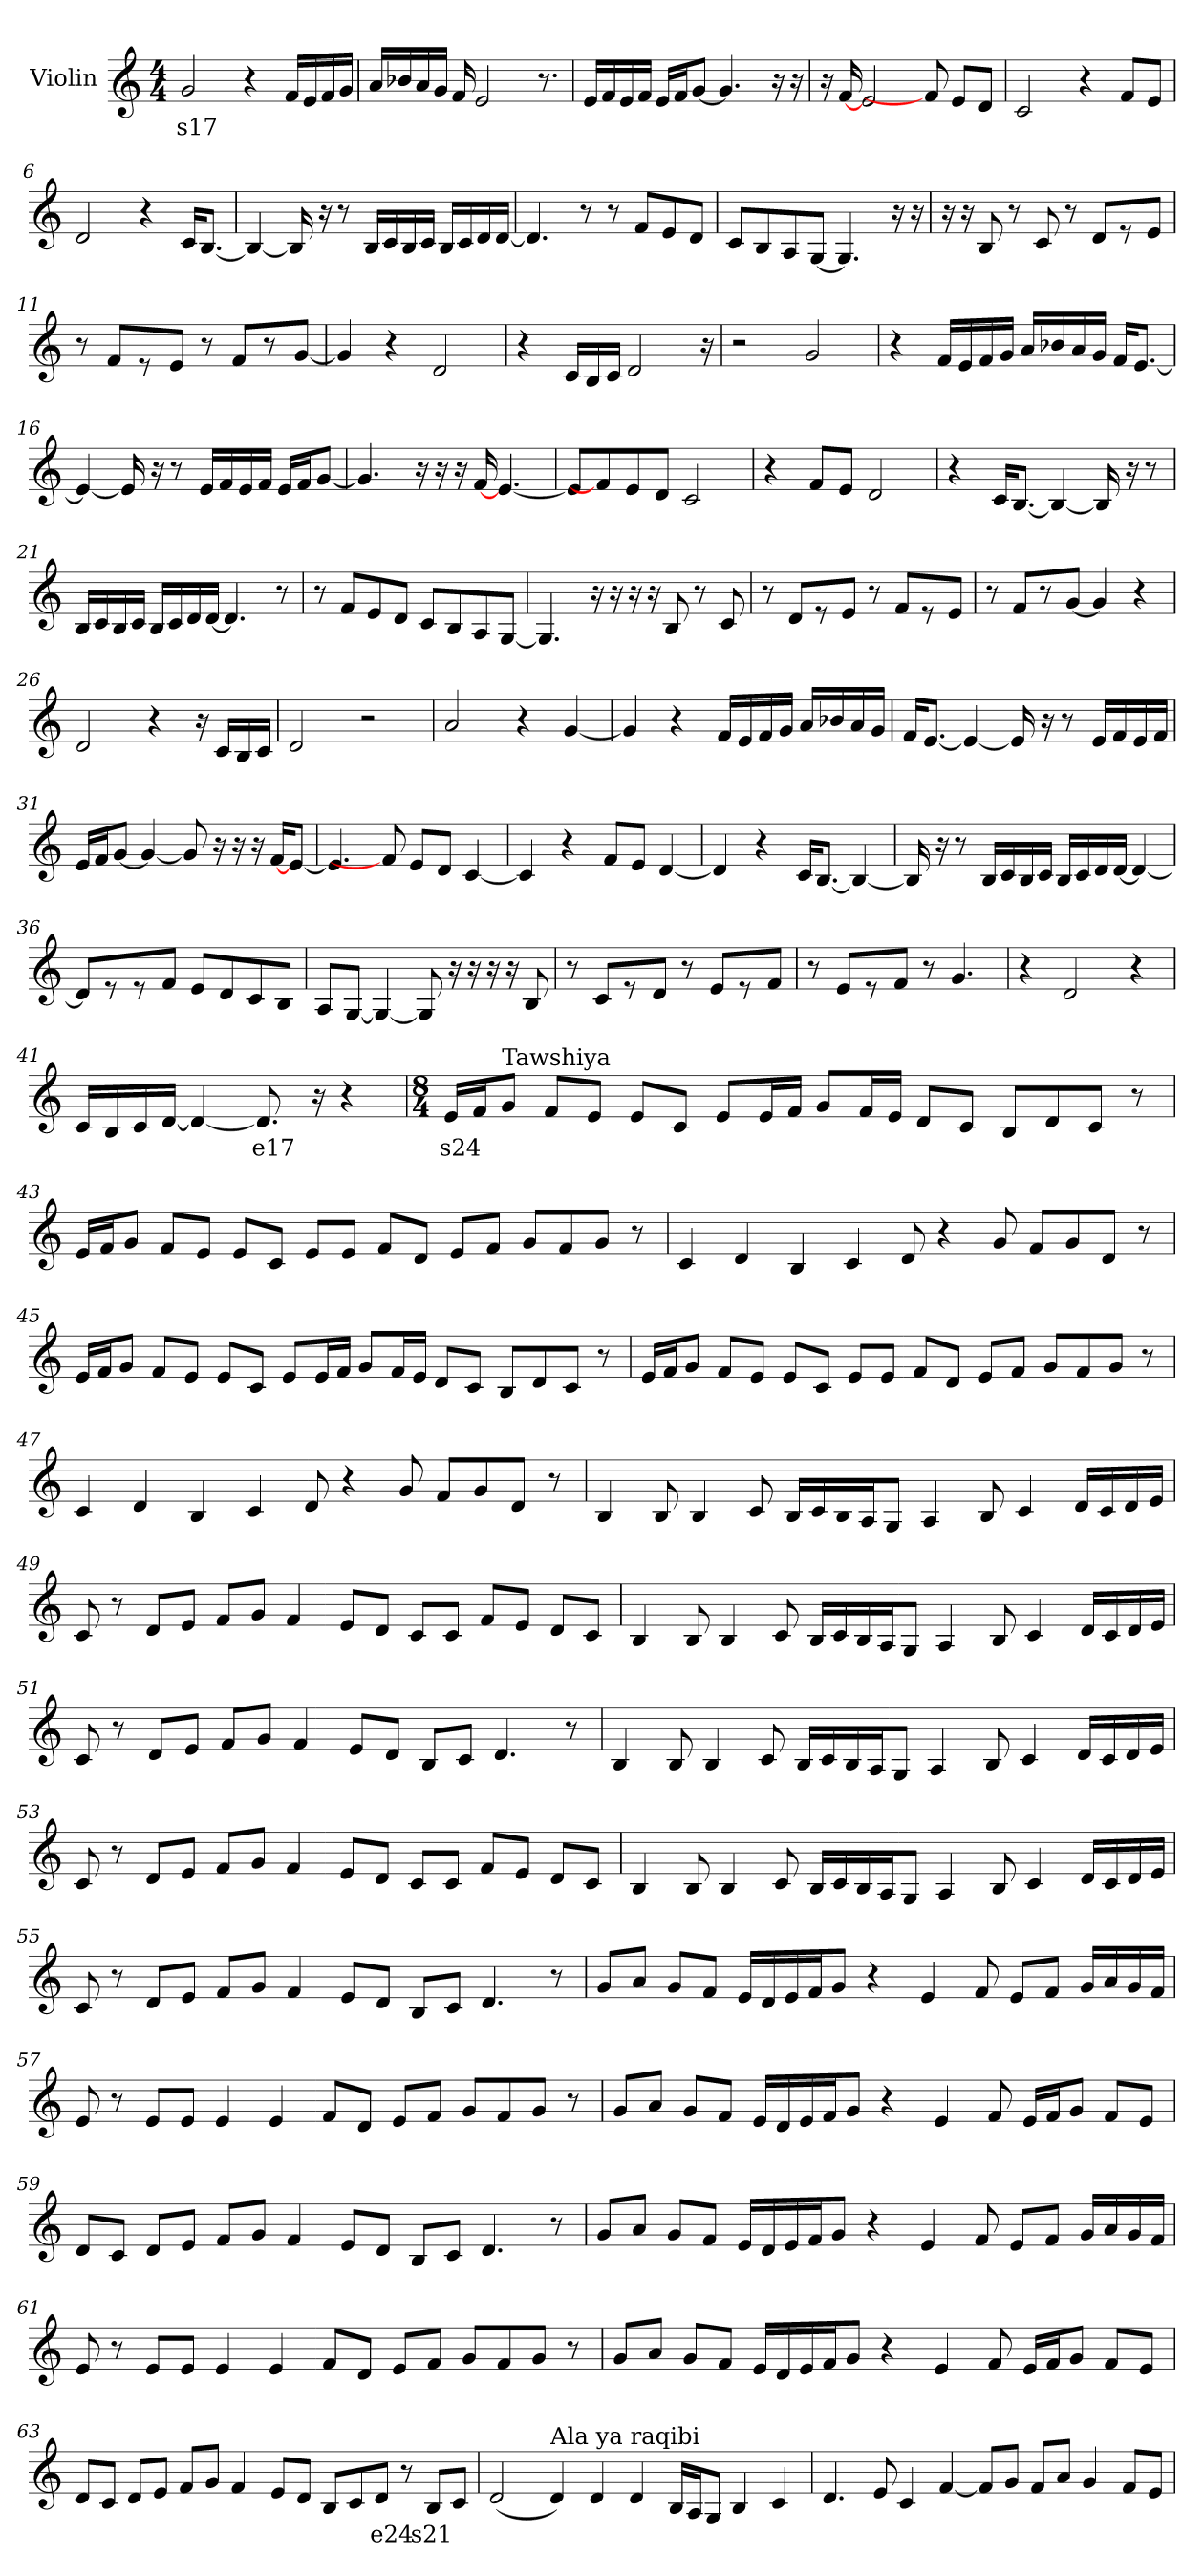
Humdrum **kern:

**kern	**text
*part1	*part1
*staff1	*staff1
*I"Violin	*
*clefG2	*
*k[]	*
*M4/4	*
*MM90	*
=1	=1
!	!LO:LY:b
2g/	s17
4r	.
16f/LL	.
16e/	.
16f/	.
16g/JJ	.
=2	=2
16a/LL	.
16b-X/	.
16a/	.
16g/JJ	.
16f/	.
2e/	.
8.r	.
=3	=3
16e/LL	.
16f/	.
16e/	.
16f/JJ	.
16e/LL	.
16f/J	.
[8g/J	.
4.g/]	.
16r	.
16r	.
!!LO:LB:g=z
=4	=4
16r	.
[16f/	.
2e/	.
8f/]	.
8e/L	.
8d/J	.
=5	=5
2c/	.
4r	.
8f/L	.
8e/J	.
=6	=6
2d/	.
4r	.
16c/KL	.
[8.B/J	.
=7	=7
4B/_	.
16B/]	.
16r	.
8r	.
16B/LL	.
16c/	.
16B/	.
16c/JJ	.
16B/LL	.
16c/	.
16d/	.
[16d/JJ	.
!!LO:LB:g=z
=8	=8
4.d/]	.
8r	.
8r	.
8f/L	.
8e/	.
8d/J	.
=9	=9
8c/L	.
8B/	.
8A/	.
[8G/J	.
4.G/]	.
16r	.
16r	.
=10	=10
16r	.
16r	.
8B/	.
8r	.
8c/	.
8r	.
8d/L	.
8r	.
8e/J	.
=11	=11
8r	.
8f/L	.
8r	.
8e/J	.
8r	.
8f/L	.
8r	.
[8g/J	.
=12	=12
4g/]	.
4r	.
2d/	.
!!LO:LB:g=z
=13	=13
4r	.
16c/LL	.
16B/	.
16c/JJ	.
2d/	.
16r	.
=14	=14
2r	.
2g/	.
=15	=15
4r	.
16f/LL	.
16e/	.
16f/	.
16g/JJ	.
16a/LL	.
16b-X/	.
16a/	.
16g/JJ	.
16f/KL	.
[8.e/J	.
=16	=16
4e/_	.
16e/]	.
16r	.
8r	.
16e/LL	.
16f/	.
16e/	.
16f/JJ	.
16e/LL	.
16f/J	.
[8g/J	.
!!LO:LB:g=z
=17	=17
4.g/]	.
16r	.
16r	.
16r	.
[16f/	.
[4.e/	.
=18	=18
8e/L]	.
8f/]	.
8e/	.
8d/J	.
2c/	.
=19	=19
4r	.
8f/L	.
8e/J	.
2d/	.
=20	=20
4r	.
16c/KL	.
[8.B/J	.
4B/_	.
16B/]	.
16r	.
8r	.
!!LO:LB:g=z
=21	=21
16B/LL	.
16c/	.
16B/	.
16c/JJ	.
16B/LL	.
16c/	.
16d/	.
[16d/JJ	.
4.d/]	.
8r	.
=22	=22
8r	.
8f/L	.
8e/	.
8d/J	.
8c/L	.
8B/	.
8A/	.
[8G/J	.
=23	=23
4.G/]	.
16r	.
16r	.
16r	.
16r	.
8B/	.
8r	.
8c/	.
=24	=24
8r	.
8d/L	.
8r	.
8e/J	.
8r	.
8f/L	.
8r	.
8e/J	.
!!LO:LB:g=z
=25	=25
8r	.
8f/L	.
8r	.
[8g/J	.
4g/]	.
4r	.
=26	=26
2d/	.
4r	.
16r	.
16c/LL	.
16B/	.
16c/JJ	.
=27	=27
2d/	.
2r	.
=28	=28
2a/	.
4r	.
[4g/	.
=29	=29
4g/]	.
4r	.
16f/LL	.
16e/	.
16f/	.
16g/JJ	.
16a/LL	.
16b-X/	.
16a/	.
16g/JJ	.
!!LO:PB:g=z
=30	=30
16f/KL	.
[8.e/J	.
4e/_	.
16e/]	.
16r	.
8r	.
16e/LL	.
16f/	.
16e/	.
16f/JJ	.
=31	=31
16e/LL	.
16f/J	.
[8g/J	.
4g/_	.
8g/]	.
16r	.
16r	.
16r	.
[16f/KL	.
[8e/J	.
=32	=32
4.e/]	.
8f/]	.
8e/L	.
8d/J	.
[4c/	.
=33	=33
4c/]	.
4r	.
8f/L	.
8e/J	.
[4d/	.
!!LO:PB:g=z
=34	=34
4d/]	.
4r	.
16c/KL	.
[8.B/J	.
4B/_	.
=35	=35
16B/]	.
16r	.
8r	.
16B/LL	.
16c/	.
16B/	.
16c/JJ	.
16B/LL	.
16c/	.
16d/	.
[16d/JJ	.
4d/_	.
=36	=36
8d/L]	.
8r	.
8r	.
8f/J	.
8e/L	.
8d/	.
8c/	.
8B/J	.
!!LO:LB:g=z
=37	=37
8A/L	.
[8G/J	.
4G/_	.
8G/]	.
16r	.
16r	.
16r	.
16r	.
8B/	.
=38	=38
8r	.
8c/L	.
8r	.
8d/J	.
8r	.
8e/L	.
8r	.
8f/J	.
=39	=39
8r	.
8e/L	.
8r	.
8f/J	.
8r	.
4.g/	.
=40	=40
4r	.
2d/	.
4r	.
!!LO:LB:g=z
=41	=41
16c/LL	.
16B/	.
16c/	.
[16d/JJ	.
4d/_	.
!	!LO:LY:b
8.d/]	e17
16r	.
4r	.
=42	=42
*M8/4	*
*MM70	*
!	!LO:LY:b
16e/LL	s24
16f/J	.
!LO:TX:a:t=Tawshiya	!
8g/J	.
8f/L	.
8e/J	.
8e/L	.
8c/J	.
8e/L	.
16e/L	.
16f/JJ	.
8g/L	.
16f/L	.
16e/JJ	.
8d/L	.
8c/J	.
8B/L	.
8d/	.
8c/J	.
8r	.
!!LO:LB:g=z
=43	=43
16e/LL	.
16f/J	.
8g/J	.
8f/L	.
8e/J	.
8e/L	.
8c/J	.
8e/L	.
8e/J	.
8f/L	.
8d/J	.
8e/L	.
8f/J	.
8g/L	.
8f/	.
8g/J	.
8r	.
=44	=44
4c/	.
4d/	.
4B/	.
4c/	.
8d/	.
4r	.
8g/	.
8f/L	.
8g/	.
8d/J	.
8r	.
!!LO:LB:g=z
=45	=45
16e/LL	.
16f/J	.
8g/J	.
8f/L	.
8e/J	.
8e/L	.
8c/J	.
8e/L	.
16e/L	.
16f/JJ	.
8g/L	.
16f/L	.
16e/JJ	.
8d/L	.
8c/J	.
8B/L	.
8d/	.
8c/J	.
8r	.
=46	=46
16e/LL	.
16f/J	.
8g/J	.
8f/L	.
8e/J	.
8e/L	.
8c/J	.
8e/L	.
8e/J	.
8f/L	.
8d/J	.
8e/L	.
8f/J	.
8g/L	.
8f/	.
8g/J	.
8r	.
!!LO:LB:g=z
=47	=47
4c/	.
4d/	.
4B/	.
4c/	.
8d/	.
4r	.
8g/	.
8f/L	.
8g/	.
8d/J	.
8r	.
=48	=48
4B/	.
8B/	.
4B/	.
8c/	.
16B/LL	.
16c/	.
16B/	.
16A/J	.
8G/J	.
4A/	.
8B/	.
4c/	.
16d/LL	.
16c/	.
16d/	.
16e/JJ	.
!!LO:LB:g=z
=49	=49
8c/	.
8r	.
8d/L	.
8e/J	.
8f/L	.
8g/J	.
4f/	.
8e/L	.
8d/J	.
8c/L	.
8c/J	.
8f/L	.
8e/J	.
8d/L	.
8c/J	.
=50	=50
4B/	.
8B/	.
4B/	.
8c/	.
16B/LL	.
16c/	.
16B/	.
16A/J	.
8G/J	.
4A/	.
8B/	.
4c/	.
16d/LL	.
16c/	.
16d/	.
16e/JJ	.
!!LO:LB:g=z
=51	=51
8c/	.
8r	.
8d/L	.
8e/J	.
8f/L	.
8g/J	.
4f/	.
8e/L	.
8d/J	.
8B/L	.
8c/J	.
4.d/	.
8r	.
=52	=52
4B/	.
8B/	.
4B/	.
8c/	.
16B/LL	.
16c/	.
16B/	.
16A/J	.
8G/J	.
4A/	.
8B/	.
4c/	.
16d/LL	.
16c/	.
16d/	.
16e/JJ	.
!!LO:PB:g=z
=53	=53
8c/	.
8r	.
8d/L	.
8e/J	.
8f/L	.
8g/J	.
4f/	.
8e/L	.
8d/J	.
8c/L	.
8c/J	.
8f/L	.
8e/J	.
8d/L	.
8c/J	.
=54	=54
4B/	.
8B/	.
4B/	.
8c/	.
16B/LL	.
16c/	.
16B/	.
16A/J	.
8G/J	.
4A/	.
8B/	.
4c/	.
16d/LL	.
16c/	.
16d/	.
16e/JJ	.
!!LO:LB:g=z
=55	=55
8c/	.
8r	.
8d/L	.
8e/J	.
8f/L	.
8g/J	.
4f/	.
8e/L	.
8d/J	.
8B/L	.
8c/J	.
4.d/	.
8r	.
=56	=56
8g/L	.
8a/J	.
8g/L	.
8f/J	.
16e/LL	.
16d/	.
16e/	.
16f/J	.
8g/J	.
4r	.
4e/	.
8f/	.
8e/L	.
8f/J	.
16g/LL	.
16a/	.
16g/	.
16f/JJ	.
!!LO:LB:g=z
=57	=57
8e/	.
8r	.
8e/L	.
8e/J	.
4e/	.
4e/	.
8f/L	.
8d/J	.
8e/L	.
8f/J	.
8g/L	.
8f/	.
8g/J	.
8r	.
=58	=58
8g/L	.
8a/J	.
8g/L	.
8f/J	.
16e/LL	.
16d/	.
16e/	.
16f/J	.
8g/J	.
4r	.
4e/	.
8f/	.
16e/LL	.
16f/J	.
8g/J	.
8f/L	.
8e/J	.
!!LO:LB:g=z
=59	=59
8d/L	.
8c/J	.
8d/L	.
8e/J	.
8f/L	.
8g/J	.
4f/	.
8e/L	.
8d/J	.
8B/L	.
8c/J	.
4.d/	.
8r	.
=60	=60
8g/L	.
8a/J	.
8g/L	.
8f/J	.
16e/LL	.
16d/	.
16e/	.
16f/J	.
8g/J	.
4r	.
4e/	.
8f/	.
8e/L	.
8f/J	.
16g/LL	.
16a/	.
16g/	.
16f/JJ	.
!!LO:LB:g=z
=61	=61
8e/	.
8r	.
8e/L	.
8e/J	.
4e/	.
4e/	.
8f/L	.
8d/J	.
8e/L	.
8f/J	.
8g/L	.
8f/	.
8g/J	.
8r	.
=62	=62
8g/L	.
8a/J	.
8g/L	.
8f/J	.
16e/LL	.
16d/	.
16e/	.
16f/J	.
8g/J	.
4r	.
4e/	.
8f/	.
16e/LL	.
16f/J	.
8g/J	.
8f/L	.
8e/J	.
!!LO:LB:g=z
=63	=63
8d/L	.
8c/J	.
8d/L	.
8e/J	.
8f/L	.
8g/J	.
4f/	.
8e/L	.
8d/J	.
8B/L	.
8c/	.
!	!LO:LY:b
8d/J	e24
8r	.
!	!LO:LY:b
8B/L	s21
8c/J	.
=64	=64
(<2d/	.
!LO:TX:a:t=Ala ya raqibi	!
4d/)	.
4d/	.
4d/	.
16B/LL	.
16A/J	.
8G/J	.
4B/	.
4c/	.
!!LO:LB:g=z
=65	=65
4.d/	.
8e/	.
4c/	.
[4f/	.
8f/L]	.
8g/J	.
8f/L	.
8a/J	.
4g/	.
8f/L	.
8e/J	.
=	=
*-	*-
